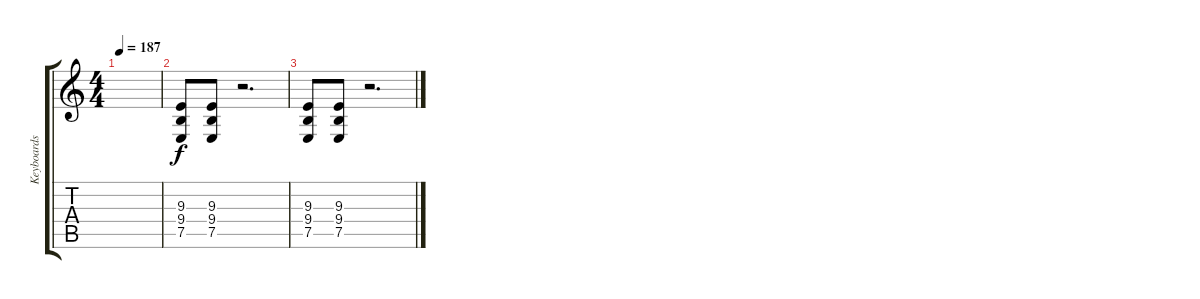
\track ("Keyboards" "Keyboards") {instrument stringensemble1}
\staff {score tabs}
\tuning (E4 B3 G3 D3 A2 E2) {hide}
\ts (4 4)
\tempo 187
\clef g2
\ks c
|
(9.3 9.4 7.5).8{instrument fx5brightness} (9.3 9.4 7.5).8 r.2{d} |
(9.3 9.4 7.5).8 (9.3 9.4 7.5).8 r.2{d}
